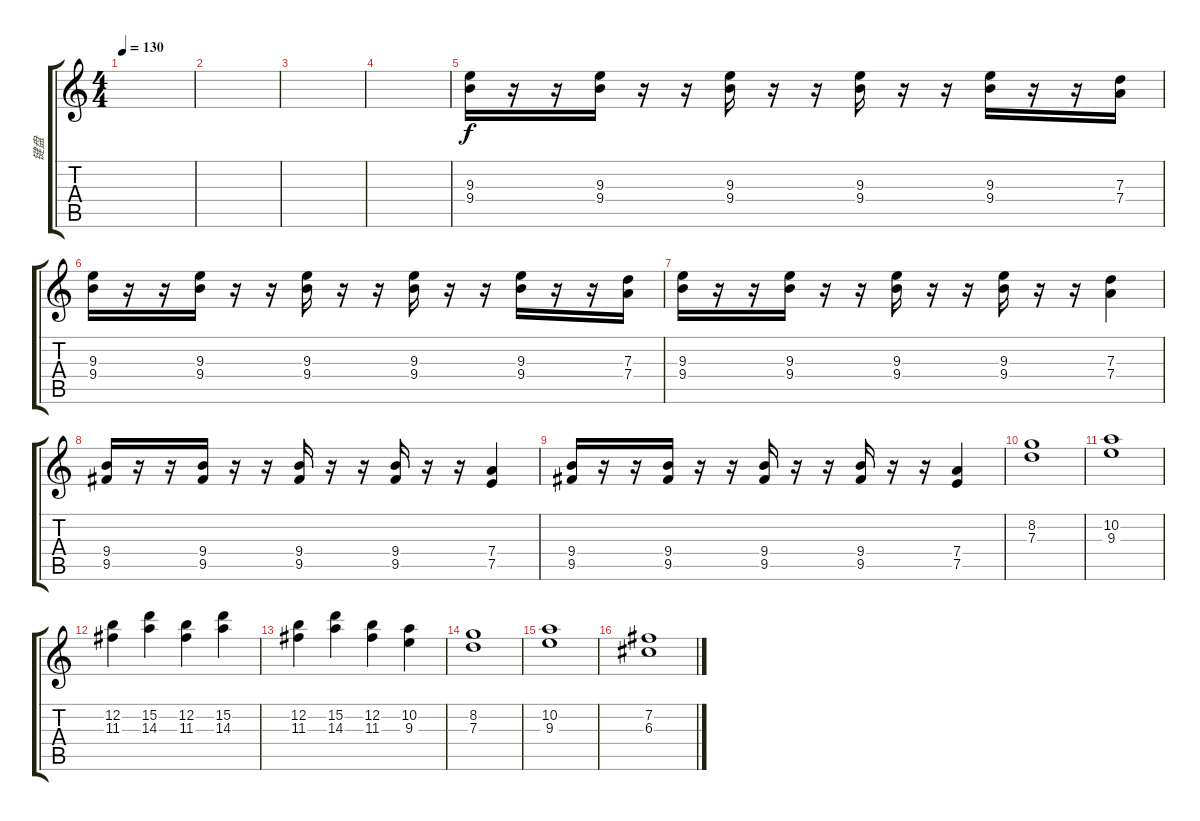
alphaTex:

\track ("键盘" "键盘") {instrument overdrivenguitar}
\staff {score tabs}
\tuning (E4 B3 G3 D3 A2 E2) {hide}
\ts (4 4)
\tempo 130
\clef g2
\ks c
|
|
|
|
(9.3 9.4).16 r.16 r.16 (9.3 9.4).16 r.16 r.16 (9.3 9.4).16 r.16 r.16 (9.3 9.4).16 r.16 r.16 (9.3 9.4).16 r.16 r.16 (7.3 7.4).16 |
(9.3 9.4).16 r.16 r.16 (9.3 9.4).16 r.16 r.16 (9.3 9.4).16 r.16 r.16 (9.3 9.4).16 r.16 r.16 (9.3 9.4).16 r.16 r.16 (7.3 7.4).16 |
(9.3 9.4).16 r.16 r.16 (9.3 9.4).16 r.16 r.16 (9.3 9.4).16 r.16 r.16 (9.3 9.4).16 r.16 r.16 (7.3 7.4).4 |
(9.4 9.5).16 r.16 r.16 (9.4 9.5).16 r.16 r.16 (9.4 9.5).16 r.16 r.16 (9.4 9.5).16 r.16 r.16 (7.4 7.5).4 |
(9.4 9.5).16 r.16 r.16 (9.4 9.5).16 r.16 r.16 (9.4 9.5).16 r.16 r.16 (9.4 9.5).16 r.16 r.16 (7.4 7.5).4 |
(8.2 7.3).1 |
(10.2 9.3).1 |
(12.2 11.3).4 (15.2 14.3).4 (12.2 11.3).4 (15.2 14.3).4 |
(12.2 11.3).4 (15.2 14.3).4 (12.2 11.3).4 (10.2 9.3).4 |
(8.2 7.3).1 |
(10.2 9.3).1 |
(7.2 6.3).1
